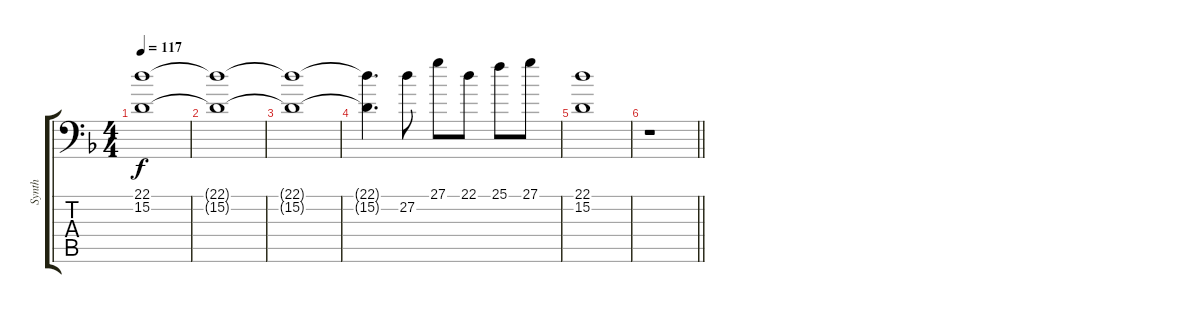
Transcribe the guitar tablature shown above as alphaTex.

\track ("Synth" "Synth") {instrument lead2sawtooth}
\staff {score tabs}
\tuning (E3 B2 G2 D2 A1 E1) {hide}
\ts (4 4)
\tempo 117
\clef f4
\ks f
(22.1{t} 15.2{t}).1{dy f} |
(22.1{t} 15.2{t}).1 |
(22.1{t} 15.2{t}).1 |
(22.1{t} 15.2{t}).4{d} 27.2.8 27.1.8 22.1.8 25.1.8 27.1.8 |
(22.1 15.2).1 |
\barLineRight lightlight
r.1
